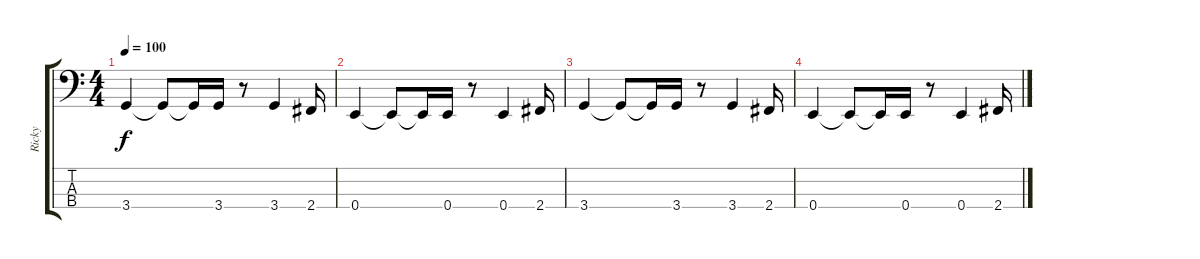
\track ("Ricky" "Ricky") {instrument electricbasspick}
\staff {score tabs}
\tuning (G2 D2 A1 E1) {hide}
\ts (4 4)
\tempo 100
\clef f4
\ks c
3.4.4{dy f volume 0} 3.4{t}.8 3.4{t}.16 3.4.16 r.8 3.4.4 2.4.16 |
0.4.4 0.4{t}.8 0.4{t}.16 0.4.16 r.8 0.4.4 2.4.16 |
3.4.4 3.4{t}.8 3.4{t}.16 3.4.16 r.8 3.4.4 2.4.16 |
0.4.4 0.4{t}.8 0.4{t}.16 0.4.16 r.8 0.4.4 2.4.16
